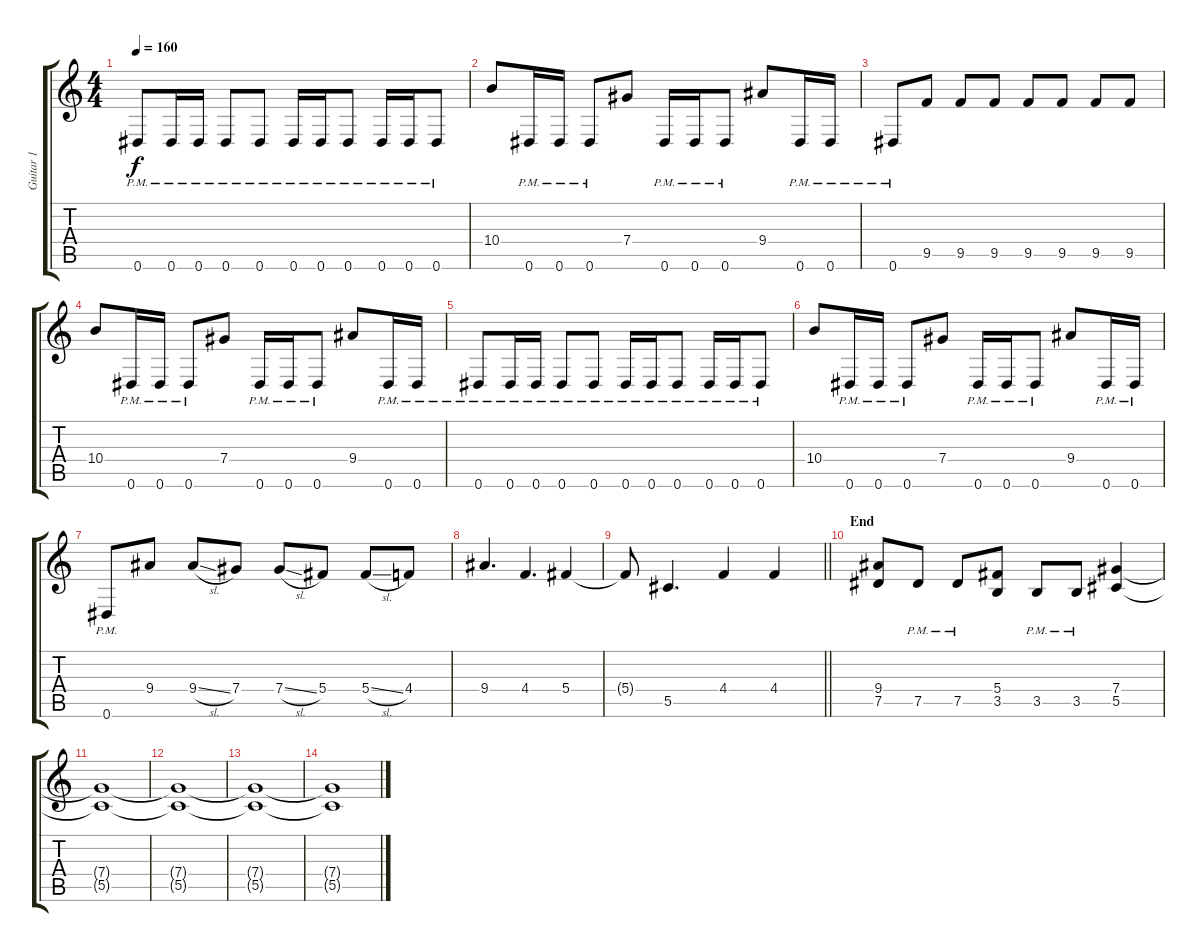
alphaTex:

\track ("Guitar 1" "Guitar 1") {instrument distortionguitar}
\staff {score tabs}
\tuning (Eb4 Bb3 Gb3 Db3 Ab2 Eb2) {hide}
\ts (4 4)
\tempo 160
\clef g2
\ks c
0.6{pm}.8{dy f} 0.6{pm}.16 0.6{pm}.16 0.6{pm}.8 0.6{pm}.8 0.6{pm}.16 0.6{pm}.16 0.6{pm}.8 0.6{pm}.16 0.6{pm}.16 0.6{pm}.8 |
10.4.8 0.6{pm}.16 0.6{pm}.16 0.6{pm}.8 7.4.8 0.6{pm}.16 0.6{pm}.16 0.6{pm}.8 9.4.8 0.6{pm}.16 0.6{pm}.16 |
0.6{pm}.8 9.5.8 9.5.8 9.5.8 9.5.8 9.5.8 9.5.8 9.5.8 |
10.4.8 0.6{pm}.16 0.6{pm}.16 0.6{pm}.8 7.4.8 0.6{pm}.16 0.6{pm}.16 0.6{pm}.8 9.4.8 0.6{pm}.16 0.6{pm}.16 |
0.6{pm}.8 0.6{pm}.16 0.6{pm}.16 0.6{pm}.8 0.6{pm}.8 0.6{pm}.16 0.6{pm}.16 0.6{pm}.8 0.6{pm}.16 0.6{pm}.16 0.6{pm}.8 |
10.4.8 0.6{pm}.16 0.6{pm}.16 0.6{pm}.8 7.4.8 0.6{pm}.16 0.6{pm}.16 0.6{pm}.8 9.4.8 0.6{pm}.16 0.6{pm}.16 |
0.6{pm}.8 9.4.8 9.4{sl}.8 7.4.8 7.4{sl}.8 5.4.8 5.4{sl}.8 4.4.8 |
9.4.4{d} 4.4.4{d} 5.4.4 |
\barLineRight lightlight
5.4{t}.8 5.5.4{d} 4.4.4 4.4.4 |
\section ("" "End")
(9.4 7.5).8 7.5{pm}.8 7.5{pm}.8 (5.4 3.5).8 3.5{pm}.8 3.5{pm}.8 (7.4 5.5).4 |
(7.4{t} 5.5{t}).1{volume 0} |
(7.4{t} 5.5{t}).1 |
(7.4{t} 5.5{t}).1 |
(7.4{t} 5.5{t}).1
